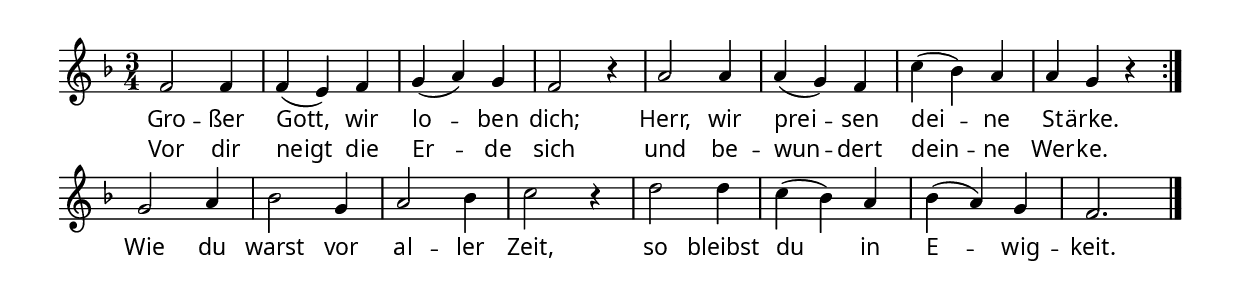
% 331
% Großer Gott, wir loben dich
% Text: Ignaz Franz 1768 nach dem >>Te Deum laudamuse<< 4. Jh.
% Melodie: Lüneburg 1668, Wien um 1776, Leipzig 1819

\version "2.12.3"

%#(set-default-paper-size "a5")

\paper  {
  myStaffSize = #18
  #(define fonts
    (make-pango-font-tree "Minion Pro"
     "Myriad Pro"
     "Luxi Mono"
     (/ myStaffSize 20)))
}

% No 'Music engraving by LilyPond ...'
\header {
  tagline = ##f
  %title = "Großer Gott, wir loben dich"
}

\layout {
  % Don't outdent after first line
  indent = 0\in

  % Don't count the bar numbers when breaking scores
  \context {
    \Score
    \remove "Bar_number_engraver"
  }
}

\score {
<<
  \relative f' {
    \key f \major
    \time 3/4
    \repeat volta 2
    { f2 f4  f( e) f  g( a) g  f2 r4
    a2 a4 a( g) f c'( bes) a a g r4 }
    g2 a4 bes2 g4 a2 bes4 c2 r4
    d2 d4 c( bes) a bes( a) g f2. \bar "|."
  }
  \addlyrics {
    Gro -- ßer Gott, wir lo -- ben dich;
    Herr, wir prei -- sen dei -- ne St -- ärke.
  }
  \addlyrics {
     Vor dir neigt die Er -- de sich und be -- wun -- dert
     dein -- ne Wer -- ke. Wie du warst vor al -- ler
     Zeit, so bleibst du in E -- wig -- keit.
  }
>>
\layout {}
\midi {}
}
